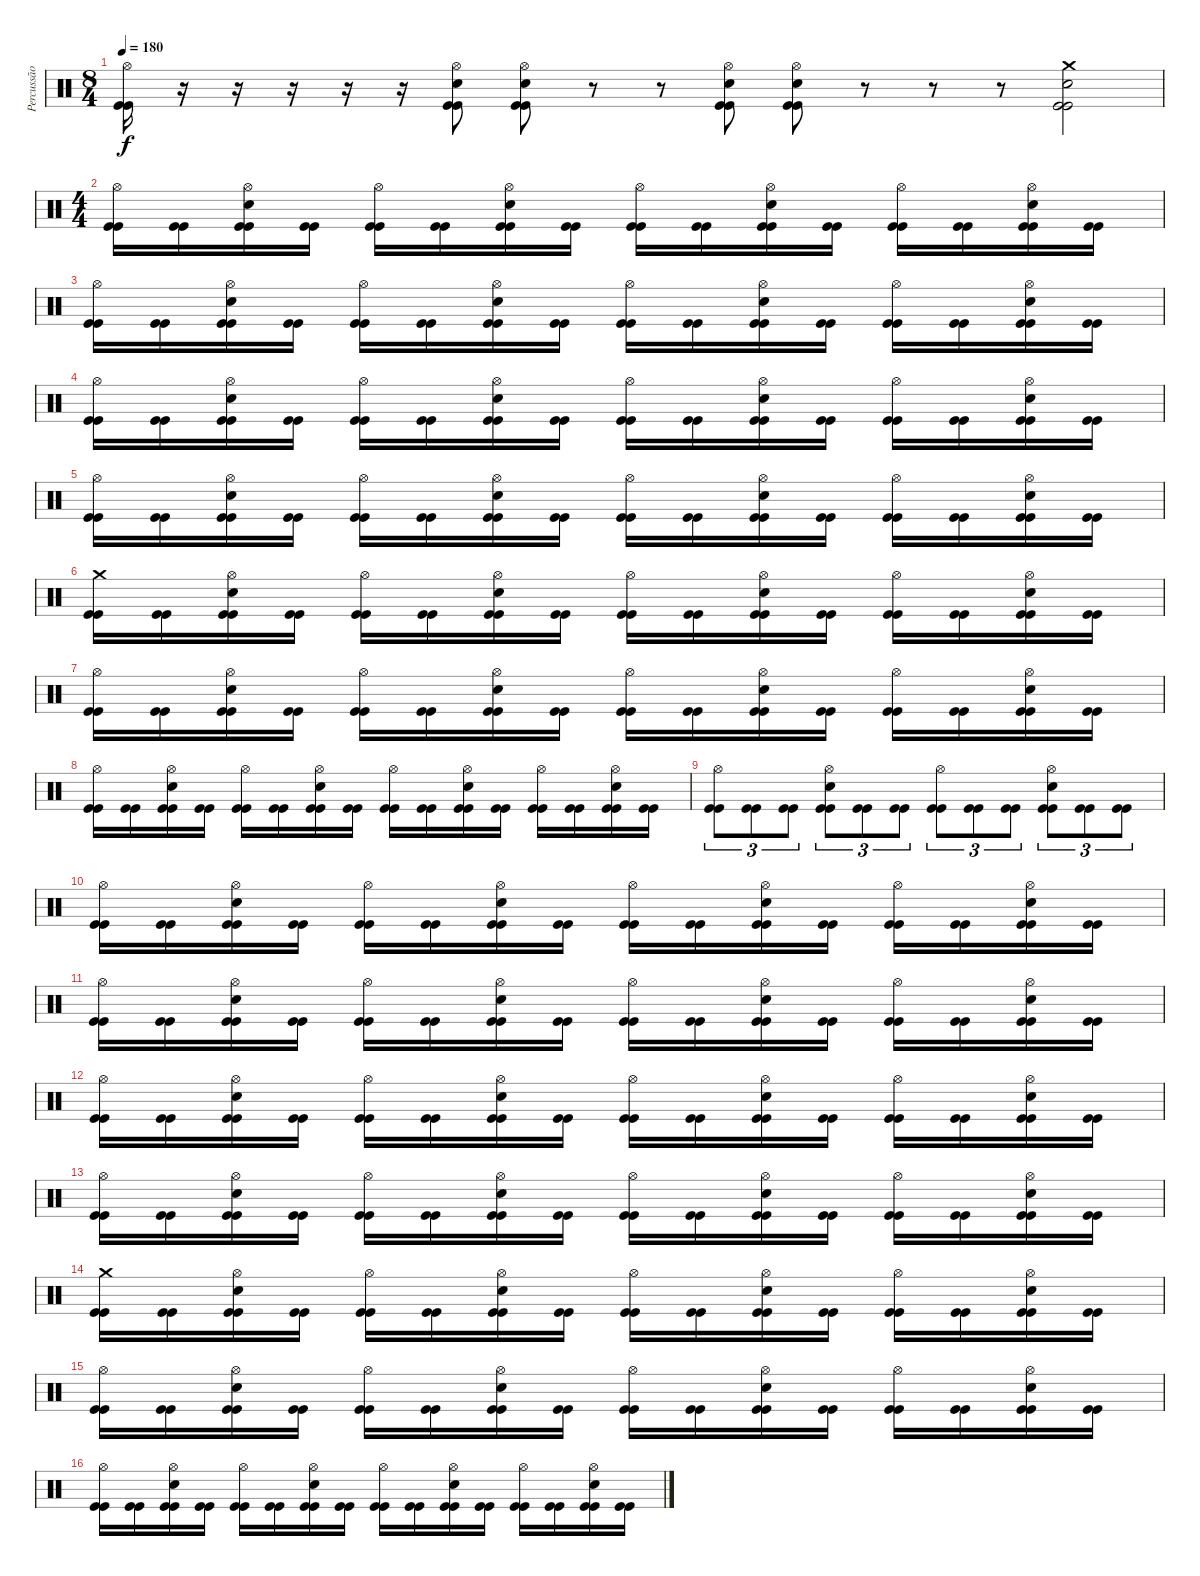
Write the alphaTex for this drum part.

\track ("Percussão" "Percussão") {instrument percussion}
\staff {score}
\articulation defaults
\ts (8 4)
\tempo 180
\clef neutral
\ks c
("Hi-Hat (open)" "Kick (hit)" "Kick (hit)").16{dy f} r.16 r.16 r.16 r.16 r.16 ("Hi-Hat (open)" "Snare (hit) 2" "Kick (hit)" "Kick (hit)").8 ("Hi-Hat (open)" "Snare (hit) 2" "Kick (hit)" "Kick (hit)").8 r.8 r.8 ("Hi-Hat (open)" "Snare (hit) 2" "Kick (hit)" "Kick (hit)").8 ("Hi-Hat (open)" "Snare (hit) 2" "Kick (hit)" "Kick (hit)").8 r.8 r.8 r.8 ("Crash medium (hit)" "Snare (hit) 2" "Kick (hit)" "Kick (hit)").2 |
\ts (4 4)
("Hi-Hat (open)" "Kick (hit)" "Kick (hit)").16 ("Kick (hit)" "Kick (hit)").16 ("Hi-Hat (open)" "Snare (hit) 2" "Kick (hit)" "Kick (hit)").16 ("Kick (hit)" "Kick (hit)").16 ("Hi-Hat (open)" "Kick (hit)" "Kick (hit)").16 ("Kick (hit)" "Kick (hit)").16 ("Hi-Hat (open)" "Snare (hit) 2" "Kick (hit)" "Kick (hit)").16 ("Kick (hit)" "Kick (hit)").16 ("Hi-Hat (open)" "Kick (hit)" "Kick (hit)").16 ("Kick (hit)" "Kick (hit)").16 ("Hi-Hat (open)" "Snare (hit) 2" "Kick (hit)" "Kick (hit)").16 ("Kick (hit)" "Kick (hit)").16 ("Hi-Hat (open)" "Kick (hit)" "Kick (hit)").16 ("Kick (hit)" "Kick (hit)").16 ("Hi-Hat (open)" "Snare (hit) 2" "Kick (hit)" "Kick (hit)").16 ("Kick (hit)" "Kick (hit)").16 |
("Hi-Hat (open)" "Kick (hit)" "Kick (hit)").16 ("Kick (hit)" "Kick (hit)").16 ("Hi-Hat (open)" "Snare (hit) 2" "Kick (hit)" "Kick (hit)").16 ("Kick (hit)" "Kick (hit)").16 ("Hi-Hat (open)" "Kick (hit)" "Kick (hit)").16 ("Kick (hit)" "Kick (hit)").16 ("Hi-Hat (open)" "Snare (hit) 2" "Kick (hit)" "Kick (hit)").16 ("Kick (hit)" "Kick (hit)").16 ("Hi-Hat (open)" "Kick (hit)" "Kick (hit)").16 ("Kick (hit)" "Kick (hit)").16 ("Hi-Hat (open)" "Snare (hit) 2" "Kick (hit)" "Kick (hit)").16 ("Kick (hit)" "Kick (hit)").16 ("Hi-Hat (open)" "Kick (hit)" "Kick (hit)").16 ("Kick (hit)" "Kick (hit)").16 ("Hi-Hat (open)" "Snare (hit) 2" "Kick (hit)" "Kick (hit)").16 ("Kick (hit)" "Kick (hit)").16 |
("Hi-Hat (open)" "Kick (hit)" "Kick (hit)").16 ("Kick (hit)" "Kick (hit)").16 ("Hi-Hat (open)" "Snare (hit) 2" "Kick (hit)" "Kick (hit)").16 ("Kick (hit)" "Kick (hit)").16 ("Hi-Hat (open)" "Kick (hit)" "Kick (hit)").16 ("Kick (hit)" "Kick (hit)").16 ("Hi-Hat (open)" "Snare (hit) 2" "Kick (hit)" "Kick (hit)").16 ("Kick (hit)" "Kick (hit)").16 ("Hi-Hat (open)" "Kick (hit)" "Kick (hit)").16 ("Kick (hit)" "Kick (hit)").16 ("Hi-Hat (open)" "Snare (hit) 2" "Kick (hit)" "Kick (hit)").16 ("Kick (hit)" "Kick (hit)").16 ("Hi-Hat (open)" "Kick (hit)" "Kick (hit)").16 ("Kick (hit)" "Kick (hit)").16 ("Hi-Hat (open)" "Snare (hit) 2" "Kick (hit)" "Kick (hit)").16 ("Kick (hit)" "Kick (hit)").16 |
("Hi-Hat (open)" "Kick (hit)" "Kick (hit)").16 ("Kick (hit)" "Kick (hit)").16 ("Hi-Hat (open)" "Snare (hit) 2" "Kick (hit)" "Kick (hit)").16 ("Kick (hit)" "Kick (hit)").16 ("Hi-Hat (open)" "Kick (hit)" "Kick (hit)").16 ("Kick (hit)" "Kick (hit)").16 ("Hi-Hat (open)" "Snare (hit) 2" "Kick (hit)" "Kick (hit)").16 ("Kick (hit)" "Kick (hit)").16 ("Hi-Hat (open)" "Kick (hit)" "Kick (hit)").16 ("Kick (hit)" "Kick (hit)").16 ("Hi-Hat (open)" "Snare (hit) 2" "Kick (hit)" "Kick (hit)").16 ("Kick (hit)" "Kick (hit)").16 ("Hi-Hat (open)" "Kick (hit)" "Kick (hit)").16 ("Kick (hit)" "Kick (hit)").16 ("Hi-Hat (open)" "Snare (hit) 2" "Kick (hit)" "Kick (hit)").16 ("Kick (hit)" "Kick (hit)").16 |
("Crash medium (hit)" "Kick (hit)" "Kick (hit)").16 ("Kick (hit)" "Kick (hit)").16 ("Hi-Hat (open)" "Snare (hit) 2" "Kick (hit)" "Kick (hit)").16 ("Kick (hit)" "Kick (hit)").16 ("Hi-Hat (open)" "Kick (hit)" "Kick (hit)").16 ("Kick (hit)" "Kick (hit)").16 ("Hi-Hat (open)" "Snare (hit) 2" "Kick (hit)" "Kick (hit)").16 ("Kick (hit)" "Kick (hit)").16 ("Hi-Hat (open)" "Kick (hit)" "Kick (hit)").16 ("Kick (hit)" "Kick (hit)").16 ("Hi-Hat (open)" "Snare (hit) 2" "Kick (hit)" "Kick (hit)").16 ("Kick (hit)" "Kick (hit)").16 ("Hi-Hat (open)" "Kick (hit)" "Kick (hit)").16 ("Kick (hit)" "Kick (hit)").16 ("Hi-Hat (open)" "Snare (hit) 2" "Kick (hit)" "Kick (hit)").16 ("Kick (hit)" "Kick (hit)").16 |
("Hi-Hat (open)" "Kick (hit)" "Kick (hit)").16 ("Kick (hit)" "Kick (hit)").16 ("Hi-Hat (open)" "Snare (hit) 2" "Kick (hit)" "Kick (hit)").16 ("Kick (hit)" "Kick (hit)").16 ("Hi-Hat (open)" "Kick (hit)" "Kick (hit)").16 ("Kick (hit)" "Kick (hit)").16 ("Hi-Hat (open)" "Snare (hit) 2" "Kick (hit)" "Kick (hit)").16 ("Kick (hit)" "Kick (hit)").16 ("Hi-Hat (open)" "Kick (hit)" "Kick (hit)").16 ("Kick (hit)" "Kick (hit)").16 ("Hi-Hat (open)" "Snare (hit) 2" "Kick (hit)" "Kick (hit)").16 ("Kick (hit)" "Kick (hit)").16 ("Hi-Hat (open)" "Kick (hit)" "Kick (hit)").16 ("Kick (hit)" "Kick (hit)").16 ("Hi-Hat (open)" "Snare (hit) 2" "Kick (hit)" "Kick (hit)").16 ("Kick (hit)" "Kick (hit)").16 |
("Hi-Hat (open)" "Kick (hit)" "Kick (hit)").16 ("Kick (hit)" "Kick (hit)").16 ("Hi-Hat (open)" "Snare (hit) 2" "Kick (hit)" "Kick (hit)").16 ("Kick (hit)" "Kick (hit)").16 ("Hi-Hat (open)" "Kick (hit)" "Kick (hit)").16 ("Kick (hit)" "Kick (hit)").16 ("Hi-Hat (open)" "Snare (hit) 2" "Kick (hit)" "Kick (hit)").16 ("Kick (hit)" "Kick (hit)").16 ("Hi-Hat (open)" "Kick (hit)" "Kick (hit)").16 ("Kick (hit)" "Kick (hit)").16 ("Hi-Hat (open)" "Snare (hit) 2" "Kick (hit)" "Kick (hit)").16 ("Kick (hit)" "Kick (hit)").16 ("Hi-Hat (open)" "Kick (hit)" "Kick (hit)").16 ("Kick (hit)" "Kick (hit)").16 ("Hi-Hat (open)" "Snare (hit) 2" "Kick (hit)" "Kick (hit)").16 ("Kick (hit)" "Kick (hit)").16 |
("Hi-Hat (open)" "Kick (hit)" "Kick (hit)").8{tu (3 2)} ("Kick (hit)" "Kick (hit)").8{tu (3 2)} ("Kick (hit)" "Kick (hit)").8{tu (3 2)} ("Hi-Hat (open)" "Snare (hit) 2" "Kick (hit)" "Kick (hit)").8{tu (3 2)} ("Kick (hit)" "Kick (hit)").8{tu (3 2)} ("Kick (hit)" "Kick (hit)").8{tu (3 2)} ("Hi-Hat (open)" "Kick (hit)" "Kick (hit)").8{tu (3 2)} ("Kick (hit)" "Kick (hit)").8{tu (3 2)} ("Kick (hit)" "Kick (hit)").8{tu (3 2)} ("Hi-Hat (open)" "Snare (hit) 2" "Kick (hit)" "Kick (hit)").8{tu (3 2)} ("Kick (hit)" "Kick (hit)").8{tu (3 2)} ("Kick (hit)" "Kick (hit)").8{tu (3 2)} |
("Hi-Hat (open)" "Kick (hit)" "Kick (hit)").16 ("Kick (hit)" "Kick (hit)").16 ("Hi-Hat (open)" "Snare (hit) 2" "Kick (hit)" "Kick (hit)").16 ("Kick (hit)" "Kick (hit)").16 ("Hi-Hat (open)" "Kick (hit)" "Kick (hit)").16 ("Kick (hit)" "Kick (hit)").16 ("Hi-Hat (open)" "Snare (hit) 2" "Kick (hit)" "Kick (hit)").16 ("Kick (hit)" "Kick (hit)").16 ("Hi-Hat (open)" "Kick (hit)" "Kick (hit)").16 ("Kick (hit)" "Kick (hit)").16 ("Hi-Hat (open)" "Snare (hit) 2" "Kick (hit)" "Kick (hit)").16 ("Kick (hit)" "Kick (hit)").16 ("Hi-Hat (open)" "Kick (hit)" "Kick (hit)").16 ("Kick (hit)" "Kick (hit)").16 ("Hi-Hat (open)" "Snare (hit) 2" "Kick (hit)" "Kick (hit)").16 ("Kick (hit)" "Kick (hit)").16 |
("Hi-Hat (open)" "Kick (hit)" "Kick (hit)").16 ("Kick (hit)" "Kick (hit)").16 ("Hi-Hat (open)" "Snare (hit) 2" "Kick (hit)" "Kick (hit)").16 ("Kick (hit)" "Kick (hit)").16 ("Hi-Hat (open)" "Kick (hit)" "Kick (hit)").16 ("Kick (hit)" "Kick (hit)").16 ("Hi-Hat (open)" "Snare (hit) 2" "Kick (hit)" "Kick (hit)").16 ("Kick (hit)" "Kick (hit)").16 ("Hi-Hat (open)" "Kick (hit)" "Kick (hit)").16 ("Kick (hit)" "Kick (hit)").16 ("Hi-Hat (open)" "Snare (hit) 2" "Kick (hit)" "Kick (hit)").16 ("Kick (hit)" "Kick (hit)").16 ("Hi-Hat (open)" "Kick (hit)" "Kick (hit)").16 ("Kick (hit)" "Kick (hit)").16 ("Hi-Hat (open)" "Snare (hit) 2" "Kick (hit)" "Kick (hit)").16 ("Kick (hit)" "Kick (hit)").16 |
("Hi-Hat (open)" "Kick (hit)" "Kick (hit)").16 ("Kick (hit)" "Kick (hit)").16 ("Hi-Hat (open)" "Snare (hit) 2" "Kick (hit)" "Kick (hit)").16 ("Kick (hit)" "Kick (hit)").16 ("Hi-Hat (open)" "Kick (hit)" "Kick (hit)").16 ("Kick (hit)" "Kick (hit)").16 ("Hi-Hat (open)" "Snare (hit) 2" "Kick (hit)" "Kick (hit)").16 ("Kick (hit)" "Kick (hit)").16 ("Hi-Hat (open)" "Kick (hit)" "Kick (hit)").16 ("Kick (hit)" "Kick (hit)").16 ("Hi-Hat (open)" "Snare (hit) 2" "Kick (hit)" "Kick (hit)").16 ("Kick (hit)" "Kick (hit)").16 ("Hi-Hat (open)" "Kick (hit)" "Kick (hit)").16 ("Kick (hit)" "Kick (hit)").16 ("Hi-Hat (open)" "Snare (hit) 2" "Kick (hit)" "Kick (hit)").16 ("Kick (hit)" "Kick (hit)").16 |
("Hi-Hat (open)" "Kick (hit)" "Kick (hit)").16 ("Kick (hit)" "Kick (hit)").16 ("Hi-Hat (open)" "Snare (hit) 2" "Kick (hit)" "Kick (hit)").16 ("Kick (hit)" "Kick (hit)").16 ("Hi-Hat (open)" "Kick (hit)" "Kick (hit)").16 ("Kick (hit)" "Kick (hit)").16 ("Hi-Hat (open)" "Snare (hit) 2" "Kick (hit)" "Kick (hit)").16 ("Kick (hit)" "Kick (hit)").16 ("Hi-Hat (open)" "Kick (hit)" "Kick (hit)").16 ("Kick (hit)" "Kick (hit)").16 ("Hi-Hat (open)" "Snare (hit) 2" "Kick (hit)" "Kick (hit)").16 ("Kick (hit)" "Kick (hit)").16 ("Hi-Hat (open)" "Kick (hit)" "Kick (hit)").16 ("Kick (hit)" "Kick (hit)").16 ("Hi-Hat (open)" "Snare (hit) 2" "Kick (hit)" "Kick (hit)").16 ("Kick (hit)" "Kick (hit)").16 |
("Crash medium (hit)" "Kick (hit)" "Kick (hit)").16 ("Kick (hit)" "Kick (hit)").16 ("Hi-Hat (open)" "Snare (hit) 2" "Kick (hit)" "Kick (hit)").16 ("Kick (hit)" "Kick (hit)").16 ("Hi-Hat (open)" "Kick (hit)" "Kick (hit)").16 ("Kick (hit)" "Kick (hit)").16 ("Hi-Hat (open)" "Snare (hit) 2" "Kick (hit)" "Kick (hit)").16 ("Kick (hit)" "Kick (hit)").16 ("Hi-Hat (open)" "Kick (hit)" "Kick (hit)").16 ("Kick (hit)" "Kick (hit)").16 ("Hi-Hat (open)" "Snare (hit) 2" "Kick (hit)" "Kick (hit)").16 ("Kick (hit)" "Kick (hit)").16 ("Hi-Hat (open)" "Kick (hit)" "Kick (hit)").16 ("Kick (hit)" "Kick (hit)").16 ("Hi-Hat (open)" "Snare (hit) 2" "Kick (hit)" "Kick (hit)").16 ("Kick (hit)" "Kick (hit)").16 |
("Hi-Hat (open)" "Kick (hit)" "Kick (hit)").16 ("Kick (hit)" "Kick (hit)").16 ("Hi-Hat (open)" "Snare (hit) 2" "Kick (hit)" "Kick (hit)").16 ("Kick (hit)" "Kick (hit)").16 ("Hi-Hat (open)" "Kick (hit)" "Kick (hit)").16 ("Kick (hit)" "Kick (hit)").16 ("Hi-Hat (open)" "Snare (hit) 2" "Kick (hit)" "Kick (hit)").16 ("Kick (hit)" "Kick (hit)").16 ("Hi-Hat (open)" "Kick (hit)" "Kick (hit)").16 ("Kick (hit)" "Kick (hit)").16 ("Hi-Hat (open)" "Snare (hit) 2" "Kick (hit)" "Kick (hit)").16 ("Kick (hit)" "Kick (hit)").16 ("Hi-Hat (open)" "Kick (hit)" "Kick (hit)").16 ("Kick (hit)" "Kick (hit)").16 ("Hi-Hat (open)" "Snare (hit) 2" "Kick (hit)" "Kick (hit)").16 ("Kick (hit)" "Kick (hit)").16 |
("Hi-Hat (open)" "Kick (hit)" "Kick (hit)").16 ("Kick (hit)" "Kick (hit)").16 ("Hi-Hat (open)" "Snare (hit) 2" "Kick (hit)" "Kick (hit)").16 ("Kick (hit)" "Kick (hit)").16 ("Hi-Hat (open)" "Kick (hit)" "Kick (hit)").16 ("Kick (hit)" "Kick (hit)").16 ("Hi-Hat (open)" "Snare (hit) 2" "Kick (hit)" "Kick (hit)").16 ("Kick (hit)" "Kick (hit)").16 ("Hi-Hat (open)" "Kick (hit)" "Kick (hit)").16 ("Kick (hit)" "Kick (hit)").16 ("Hi-Hat (open)" "Snare (hit) 2" "Kick (hit)" "Kick (hit)").16 ("Kick (hit)" "Kick (hit)").16 ("Hi-Hat (open)" "Kick (hit)" "Kick (hit)").16 ("Kick (hit)" "Kick (hit)").16 ("Hi-Hat (open)" "Snare (hit) 2" "Kick (hit)" "Kick (hit)").16 ("Kick (hit)" "Kick (hit)").16
